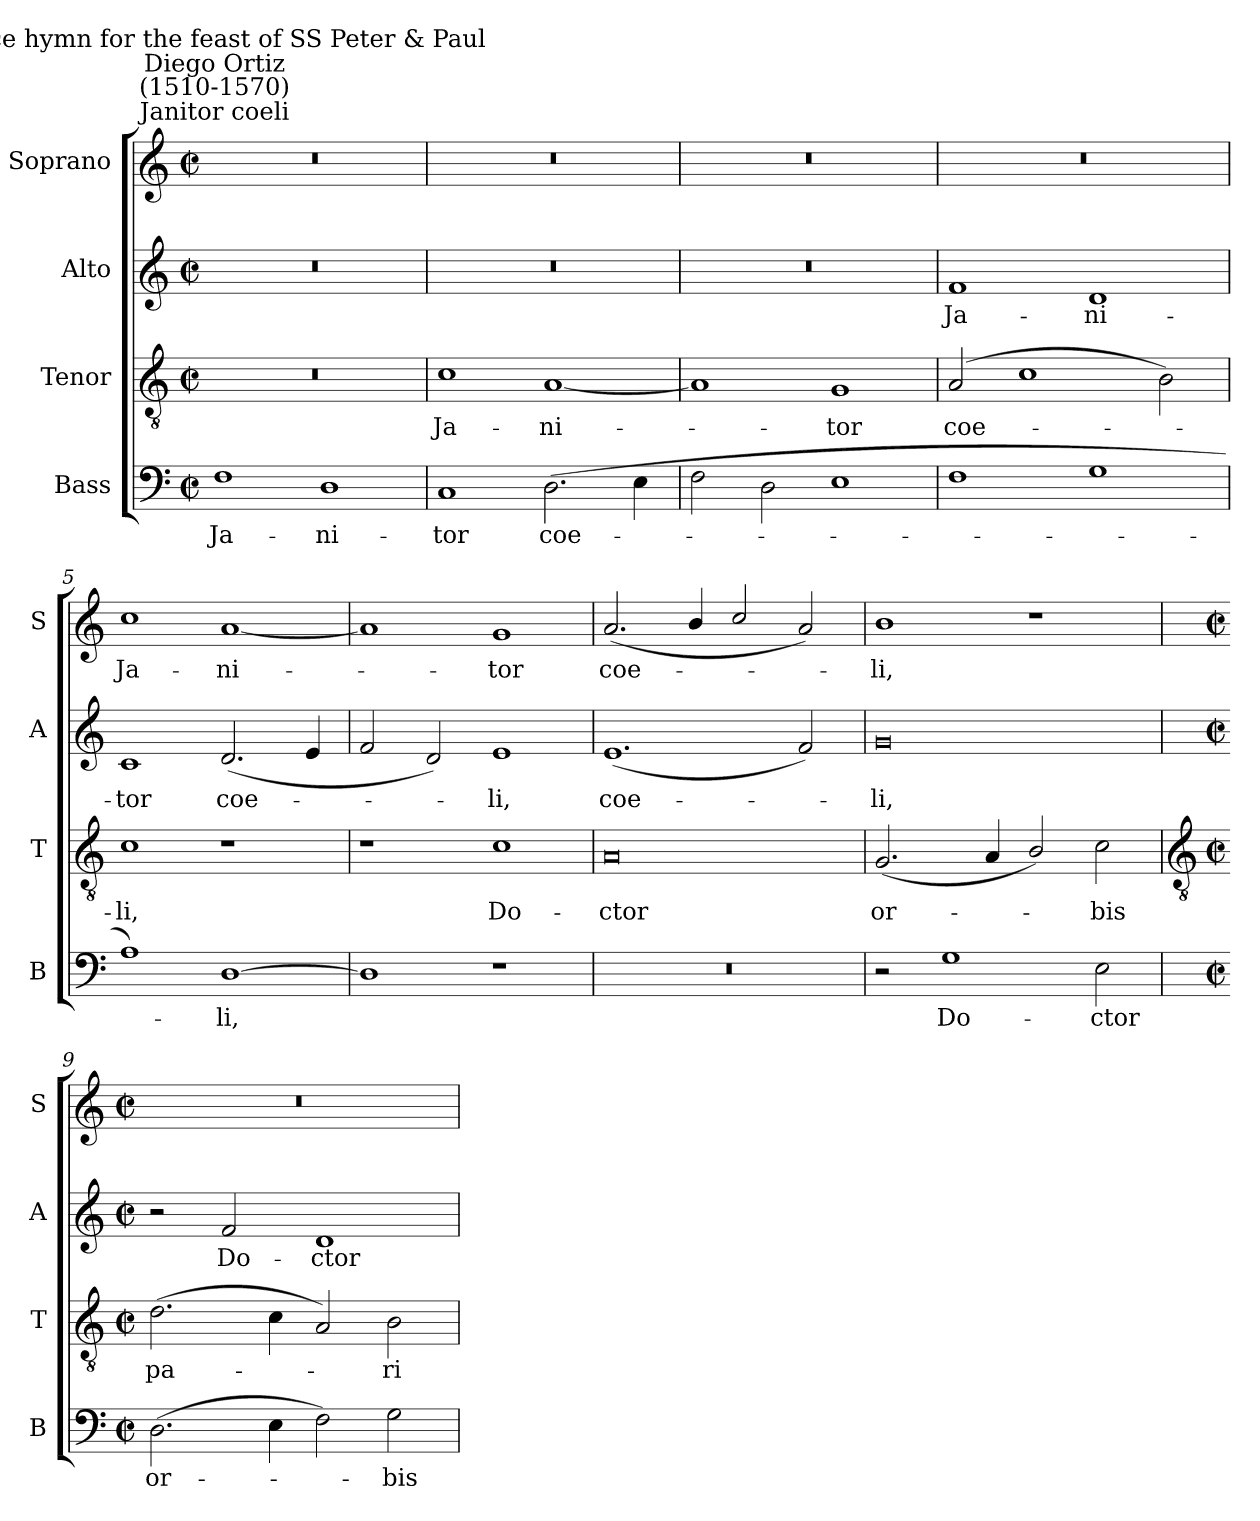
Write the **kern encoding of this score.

**kern	**text	**kern	**text	**kern	**text	**kern	**text
*part4	*part4	*part3	*part3	*part2	*part2	*part1	*part1
*staff4	*staff4	*staff3	*staff3	*staff2	*staff2	*staff1	*staff1
*I"Bass	*	*I"Tenor	*	*I"Alto	*	*I"Soprano	*
*I'B	*	*I'T	*	*I'A	*	*I'S	*
*clefF4	*	*clefGv2	*	*clefG2	*	*clefG2	*
*k[]	*	*k[]	*	*k[]	*	*k[]	*
*C:	*	*C:	*	*C:	*	*C:	*
*M4/2	*	*M4/2	*	*M4/2	*	*M4/2	*
*met(c|)	*	*met(c|)	*	*met(c|)	*	*met(c|)	*
=1	=1	=1	=1	=1	=1	=1	=1
!	!	!	!	!	!	!LO:TX:a:cj:t=Janitor coeli	!
!	!	!	!	!	!	!LO:TX:a:cj:t=Diego Ortiz\n(1510-1570)	!
!	!	!	!	!	!	!LO:TX:a:cj:t=Office hymn for the feast of SS Peter & Paul	!
!	!LO:LY:b	!	!	!	!	!	!
1F	Ja-	0r	.	0r	.	0r	.
!	!LO:LY:b	!	!	!	!	!	!
1D	-ni-	.	.	.	.	.	.
=2	=2	=2	=2	=2	=2	=2	=2
!	!LO:LY:b	!	!LO:LY:b	!	!	!	!
1C	-tor	1c	Ja-	0r	.	0r	.
!	!LO:LY:b	!	!LO:LY:b	!	!	!	!
(>2.D	coe-	[1A	-ni-	.	.	.	.
4E	.	.	.	.	.	.	.
=3	=3	=3	=3	=3	=3	=3	=3
2F	.	1A]	.	0r	.	0r	.
2D	.	.	.	.	.	.	.
!	!	!	!LO:LY:b	!	!	!	!
1E	.	1G	tor	.	.	.	.
=4	=4	=4	=4	=4	=4	=4	=4
!	!	!	!LO:LY:b	!	!LO:LY:b	!	!
1F	.	(<2A	coe-	1f	Ja-	0r	.
.	.	1c	.	.	.	.	.
!	!	!	!	!	!LO:LY:b	!	!
1G	.	.	.	1d	-ni-	.	.
.	.	2B)	.	.	.	.	.
=5	=5	=5	=5	=5	=5	=5	=5
!	!	!	!LO:LY:b	!	!LO:LY:b	!	!LO:LY:b
1A)	.	1c	li,	1c	-tor	1cc	Ja-
!	!LO:LY:b	!	!	!	!LO:LY:b	!	!LO:LY:b
[1D	li,	1r	.	(<2.d	coe-	[1a	-ni-
.	.	.	.	4e	.	.	.
=6	=6	=6	=6	=6	=6	=6	=6
1D]	.	1r	.	2f	.	1a]	.
.	.	.	.	2d)	.	.	.
!	!	!	!LO:LY:b	!	!LO:LY:b	!	!LO:LY:b
1r	.	1c	Do-	1e	li,	1g	tor
=7	=7	=7	=7	=7	=7	=7	=7
!	!	!	!LO:LY:b	!	!LO:LY:b	!	!LO:LY:b
0r	.	0A	-ctor	(<1.e	coe-	(<2.a	coe-
.	.	.	.	.	.	4b/	.
.	.	.	.	.	.	2cc/	.
.	.	.	.	2f)	.	2a)	.
=8	=8	=8	=8	=8	=8	=8	=8
!	!	!	!LO:LY:b	!	!LO:LY:b	!	!LO:LY:b
2r	.	(<2.G	or-	0g	li,	1b	li,
!	!LO:LY:b	!	!	!	!	!	!
1G	Do-	.	.	.	.	.	.
.	.	4A	.	.	.	.	.
.	.	2B/)	.	.	.	1r	.
!	!LO:LY:b	!	!LO:LY:b	!	!	!	!
2E	-ctor	2c	bis	.	.	.	.
!!LO:LB:g=z
=9	=9	=9	=9	=9	=9	=9	=9
*	*	*clefGv2	*	*	*	*	*
*M4/2	*	*M4/2	*	*M4/2	*	*M4/2	*
*met(c|)	*	*met(c|)	*	*met(c|)	*	*met(c|)	*
!	!LO:LY:b	!	!LO:LY:b	!	!	!	!
(>2.D	or-	(>2.d	pa-	2r	.	0r	.
!	!	!	!	!	!LO:LY:b	!	!
.	.	.	.	2f	Do-	.	.
4E	.	4c	.	.	.	.	.
!	!	!	!	!	!LO:LY:b	!	!
2F)	.	2A)	.	1d	-ctor	.	.
!	!LO:LY:b	!	!LO:LY:b	!	!	!	!
2G	bis	2B	ri-	.	.	.	.
=	=	=	=	=	=	=	=
*-	*-	*-	*-	*-	*-	*-	*-
